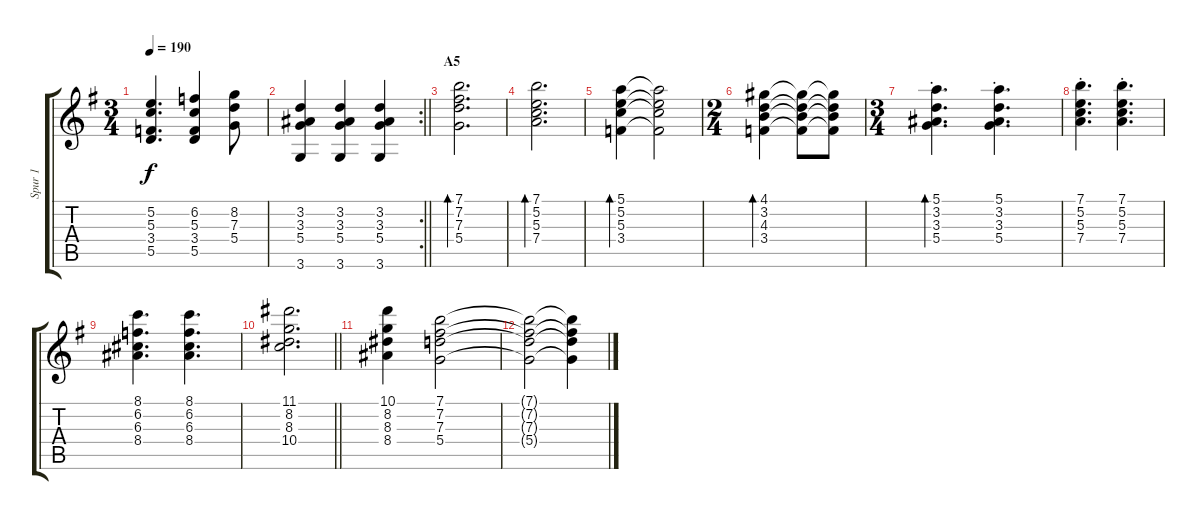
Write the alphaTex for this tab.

\track ("Spur 1" "Spur 1") {instrument electricguitarjazz}
\staff {score tabs}
\tuning (E4 B3 G3 D3 A2 E2) {hide}
\ts (3 4)
\tempo 190
\clef g2
\ks eminor
(5.2 5.3 3.4 5.5).4{d dy f} (6.2 5.3 3.4 5.5).4 (8.2 7.3 5.4).8 |
\rc 2
\barLineRight lightlight
(3.2 3.3 5.4 3.6).4 (3.2 3.3 5.4 3.6).4 (3.2 3.3 5.4 3.6).4 |
\section ("" "A5")
(7.1 7.2 7.3 5.4).2{d bd 480} |
(7.1 5.2 5.3 7.4).2{d bd 480} |
(5.1 5.2 5.3 3.4).4{bd 480} (5.1{t} 5.2{t} 5.3{t} 3.4{t}).2{volume 8} |
\ts (2 4)
(4.1 3.2 4.3 3.4).4{bd 480} (4.1{t} 3.2{t} 4.3{t} 3.4{t}).8 (4.1{t} 3.2{t} 4.3{t} 3.4{t}).8 |
\ts (3 4)
(5.1{st} 3.2{st} 3.3 5.4{st}).4{d bd 480 volume 11} (5.1{st} 3.2{st} 3.3 5.4{st}).4{d} |
(7.1{st} 5.2{st} 5.3 7.4{st}).4{d} (7.1{st} 5.2{st} 5.3 7.4{st}).4{d} |
(8.1 6.2 6.3 8.4).4{d} (8.1 6.2 6.3 8.4).4{d} |
\barLineRight lightlight
(11.1 8.2 8.3 10.4).2{d} |
(10.1 8.2 8.3 8.4).4 (7.1 7.2 7.3 5.4).2 |
(7.1{t} 7.2{t} 7.3{t} 5.4{t}).2 (7.1{t} 7.2{t} 7.3{t} 5.4{t}).4
